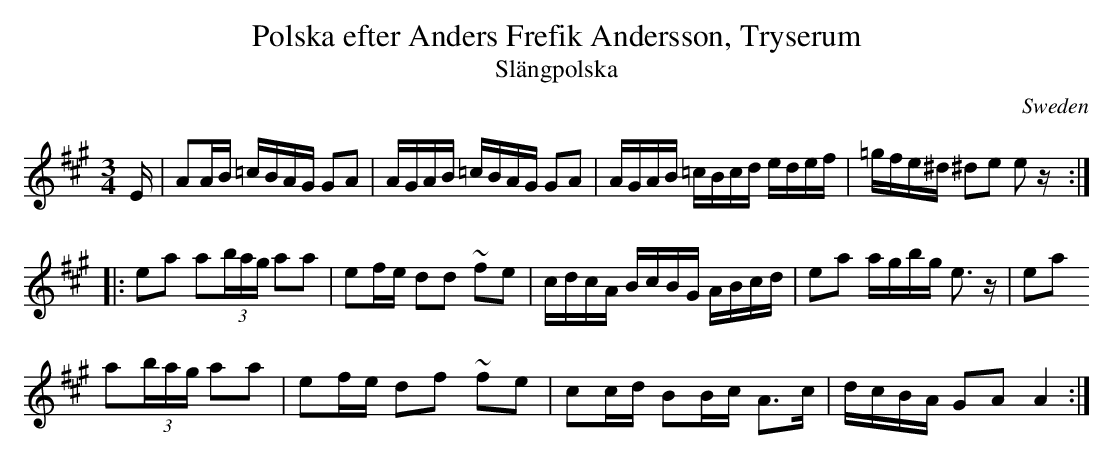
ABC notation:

X:1
T:Polska efter Anders Frefik Andersson, Tryserum
T:Slängpolska
L:1/16
M:3/4
O:Sweden
K:A major
E|A2AB =cBAG G2A2|AGAB =cBAG G2A2|AGAB =cBcd edef|=gfe^d ^d2e2 e2 z :||:
 e2a2 a2(3bag a2a2|e2fe d2d2 ~f2e2|cdcA BcBG ABcd| e2a2 agbg e3z|  e2a2
a2(3bag a2a2|e2fe d2f2 ~f2e2|c2cd B2Bc A3c|dcBA G2A2 A4:|
